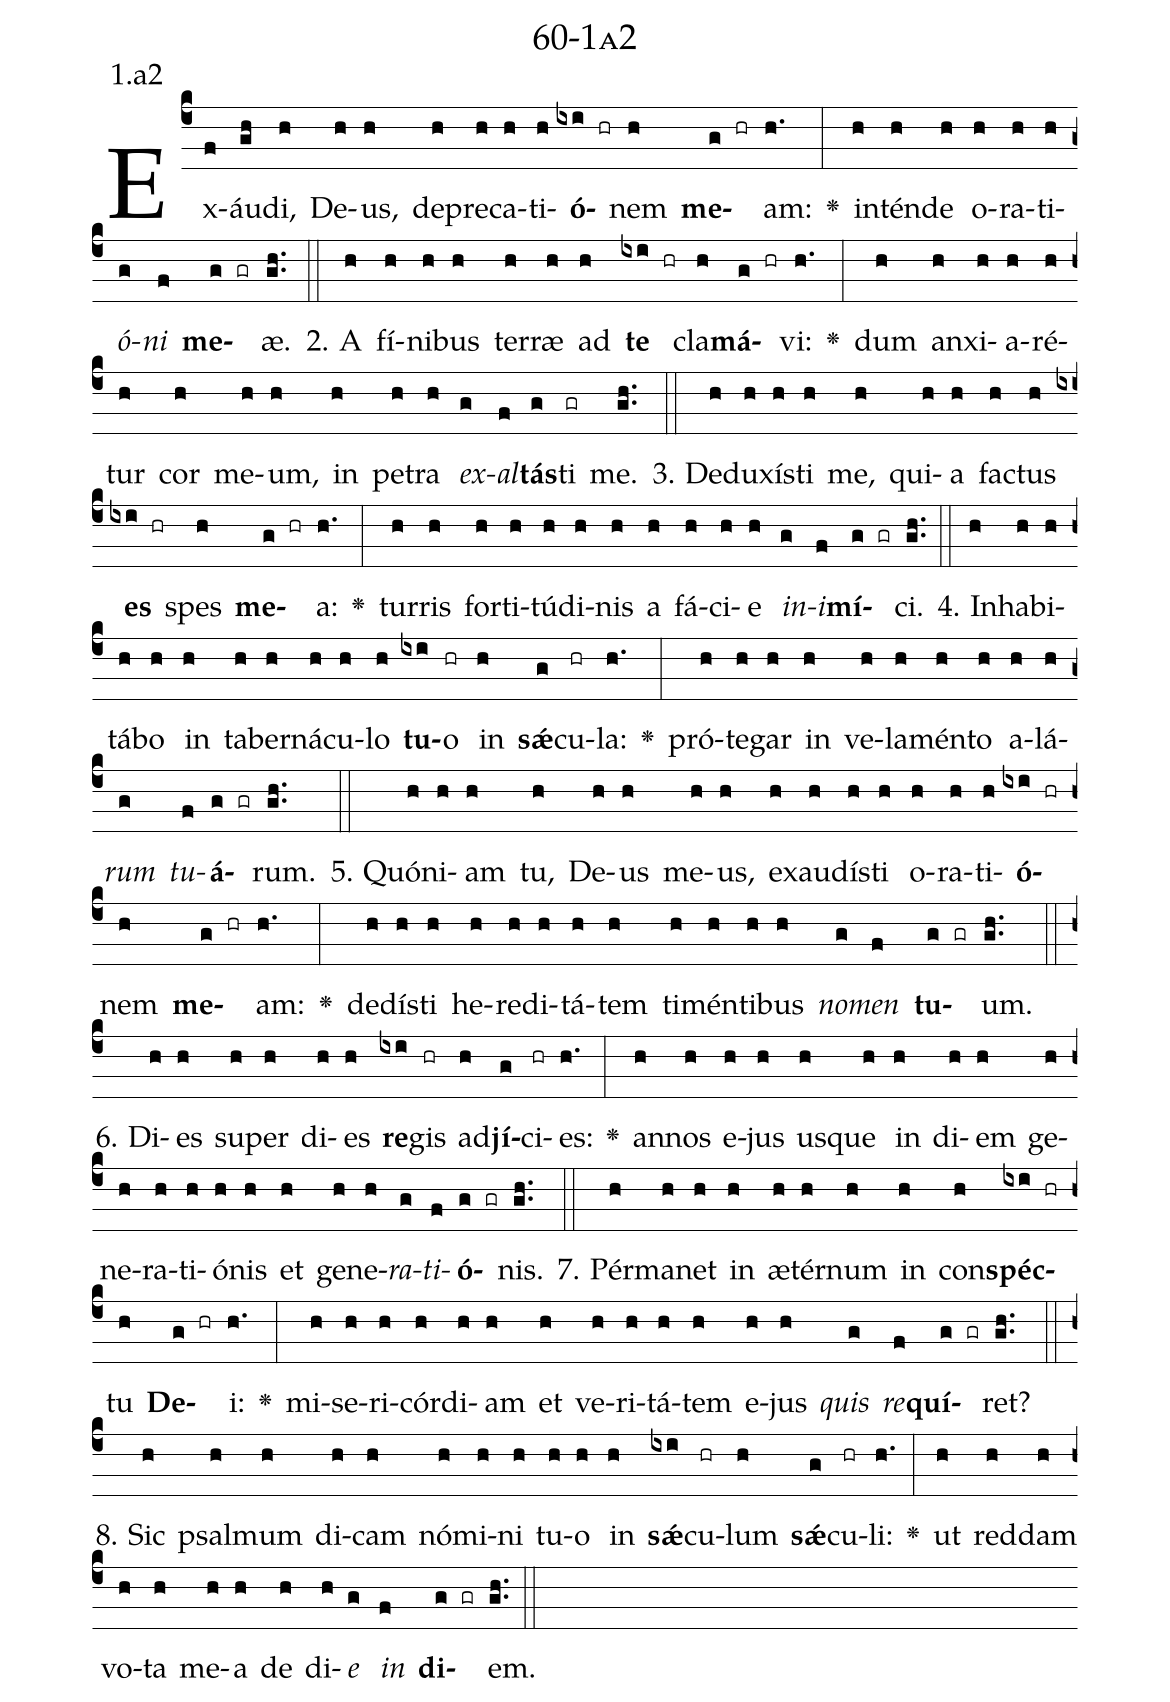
name: 60-1a2;
annotation: 1.a2;
%%
(c4)Ex(f)áu(gh)di,(h) De(h)us,(h) de(h)pre(h)ca(h)ti(h)<b>ó</b>(ixi hr)nem(h) <b>me</b>(g hr)am:(h.) <v>\greheightstar</v>(:) in(h)tén(h)de(h) o(h)ra(h)ti(h)<i>ó</i>(g)<i>ni</i>(f) <b>me</b>(g gr)æ.(gh..) (::)
2. A(h) fí(h)ni(h)bus(h) ter(h)ræ(h) ad(h) <b>te</b>(ixi hr) cla(h)<b>má</b>(g hr)vi:(h.) <v>\greheightstar</v>(:) dum(h) an(h)xi(h)a(h)ré(h)tur(h) cor(h) me(h)um,(h) in(h) pe(h)tra(h) <i>ex</i>(g)<i>al</i>(f)<b>tás</b>(g)ti(gr) me.(gh..) (::)
3. De(h)du(h)xís(h)ti(h) me,(h) qui(h)a(h) fac(h)tus(h) <b>es</b>(ixi hr) spes(h) <b>me</b>(g hr)a:(h.) <v>\greheightstar</v>(:) tur(h)ris(h) for(h)ti(h)tú(h)di(h)nis(h) a(h) fá(h)ci(h)e(h) <i>in</i>(g)<i>i</i>(f)<b>mí</b>(g gr)ci.(gh..) (::)
4. In(h)ha(h)bi(h)tá(h)bo(h) in(h) ta(h)ber(h)ná(h)cu(h)lo(h) <b>tu</b>(ixi)o(hr) in(h) <b>sǽ</b>(g)cu(hr)la:(h.) <v>\greheightstar</v>(:) pró(h)te(h)gar(h) in(h) ve(h)la(h)mén(h)to(h) a(h)lá(h)<i>rum</i>(g) <i>tu</i>(f)<b>á</b>(g gr)rum.(gh..) (::)
5. Quón(h)i(h)am(h) tu,(h) De(h)us(h) me(h)us,(h) ex(h)au(h)dís(h)ti(h) o(h)ra(h)ti(h)<b>ó</b>(ixi hr)nem(h) <b>me</b>(g hr)am:(h.) <v>\greheightstar</v>(:) de(h)dís(h)ti(h) he(h)re(h)di(h)tá(h)tem(h) ti(h)mén(h)ti(h)bus(h) <i>no</i>(g)<i>men</i>(f) <b>tu</b>(g gr)um.(gh..) (::)
6. Di(h)es(h) su(h)per(h) di(h)es(h) <b>re</b>(ixi)gis(hr) ad(h)<b>jí</b>(g)ci(hr)es:(h.) <v>\greheightstar</v>(:) an(h)nos(h) e(h)jus(h) us(h)que(h) in(h) di(h)em(h) ge(h)ne(h)ra(h)ti(h)ó(h)nis(h) et(h) ge(h)ne(h)<i>ra</i>(g)<i>ti</i>(f)<b>ó</b>(g gr)nis.(gh..) (::)
7. Pér(h)ma(h)net(h) in(h) æ(h)tér(h)num(h) in(h) con(h)<b>spéc</b>(ixi hr)tu(h) <b>De</b>(g hr)i:(h.) <v>\greheightstar</v>(:) mi(h)se(h)ri(h)cór(h)di(h)am(h) et(h) ve(h)ri(h)tá(h)tem(h) e(h)jus(h) <i>quis</i>(g) <i>re</i>(f)<b>quí</b>(g gr)ret?(gh..) (::)
8. Sic(h) psal(h)mum(h) di(h)cam(h) nó(h)mi(h)ni(h) tu(h)o(h) in(h) <b>sǽ</b>(ixi)cu(hr)lum(h) <b>sǽ</b>(g)cu(hr)li:(h.) <v>\greheightstar</v>(:) ut(h) red(h)dam(h) vo(h)ta(h) me(h)a(h) de(h) di(h)<i>e</i>(g) <i>in</i>(f) <b>di</b>(g gr)em.(gh..) (::)
